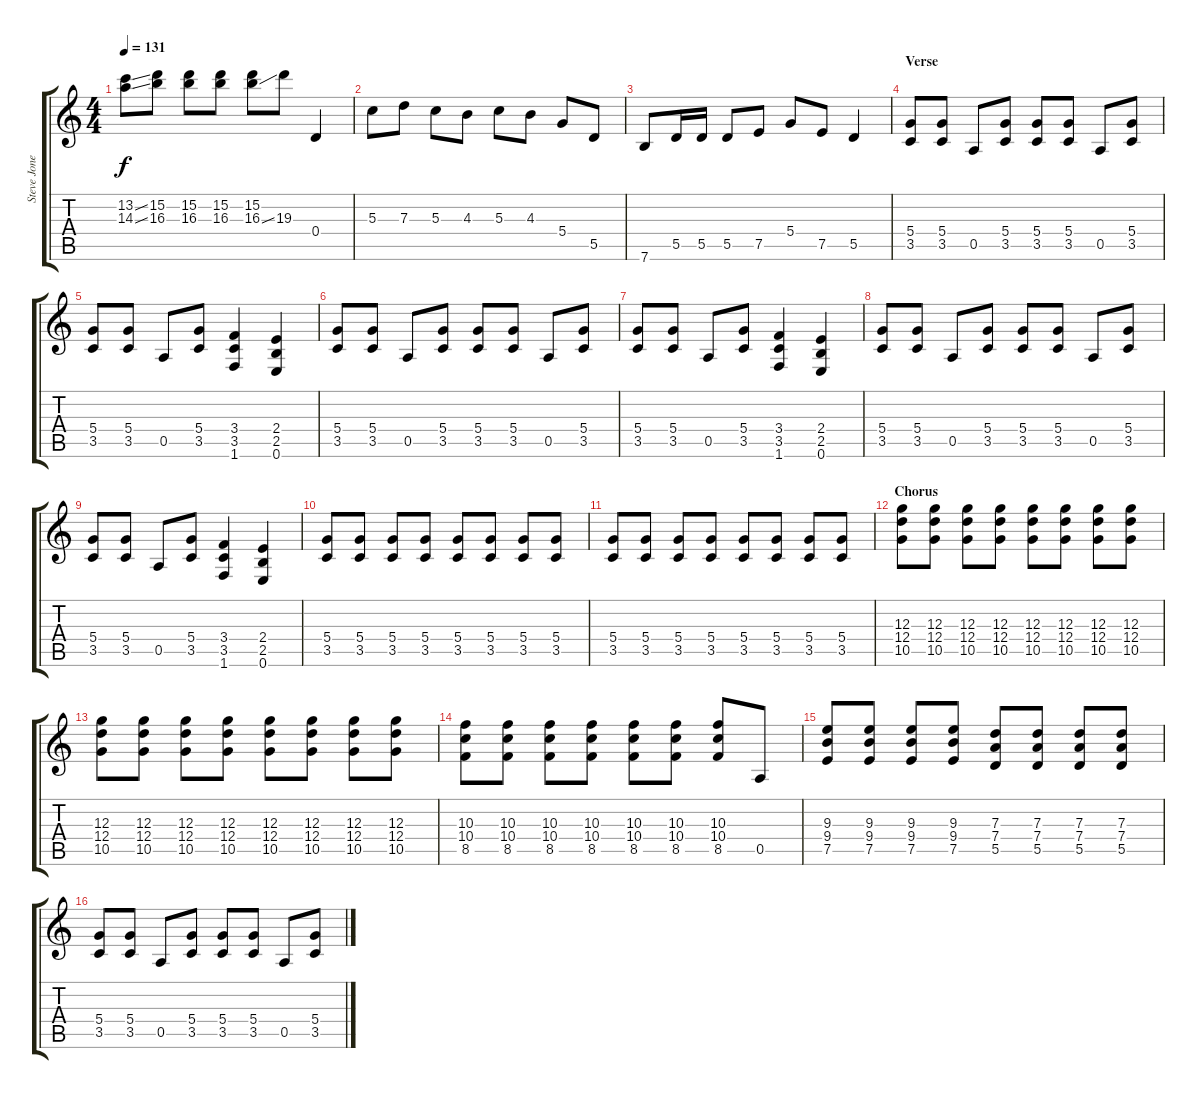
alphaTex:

\track ("Steve Jones" "Steve Jone") {instrument distortionguitar}
\staff {score tabs}
\tuning (E4 B3 G3 D3 A2 E2) {hide}
\ts (4 4)
\tempo 131
\clef g2
\ks c
(13.2{ss} 14.3{ss}).8{dy f} (15.2 16.3).8 (15.2 16.3).8 (15.2 16.3).8 (15.2 16.3{ss}).8 19.3.8 0.4.4 |
5.3.8 7.3.8 5.3.8 4.3.8 5.3.8 4.3.8 5.4.8 5.5.8 |
7.6.8 5.5.16 5.5.16 5.5.8 7.5.8 5.4.8 7.5.8 5.5.4 |
\section ("" "Verse")
(5.4 3.5).8{volume 13} (5.4 3.5).8 0.5.8 (5.4 3.5).8 (5.4 3.5).8 (5.4 3.5).8 0.5.8 (5.4 3.5).8 |
(5.4 3.5).8 (5.4 3.5).8 0.5.8 (5.4 3.5).8 (3.4 3.5 1.6).4 (2.4 2.5 0.6).4 |
(5.4 3.5).8 (5.4 3.5).8 0.5.8 (5.4 3.5).8 (5.4 3.5).8 (5.4 3.5).8 0.5.8 (5.4 3.5).8 |
(5.4 3.5).8 (5.4 3.5).8 0.5.8 (5.4 3.5).8 (3.4 3.5 1.6).4 (2.4 2.5 0.6).4 |
(5.4 3.5).8 (5.4 3.5).8 0.5.8 (5.4 3.5).8 (5.4 3.5).8 (5.4 3.5).8 0.5.8 (5.4 3.5).8 |
(5.4 3.5).8 (5.4 3.5).8 0.5.8 (5.4 3.5).8 (3.4 3.5 1.6).4 (2.4 2.5 0.6).4 |
(5.4 3.5).8 (5.4 3.5).8 (5.4 3.5).8 (5.4 3.5).8 (5.4 3.5).8 (5.4 3.5).8 (5.4 3.5).8 (5.4 3.5).8 |
(5.4 3.5).8 (5.4 3.5).8 (5.4 3.5).8 (5.4 3.5).8 (5.4 3.5).8 (5.4 3.5).8 (5.4 3.5).8 (5.4 3.5).8 |
\section ("" "Chorus")
(12.3 12.4 10.5).8 (12.3 12.4 10.5).8 (12.3 12.4 10.5).8 (12.3 12.4 10.5).8 (12.3 12.4 10.5).8 (12.3 12.4 10.5).8 (12.3 12.4 10.5).8 (12.3 12.4 10.5).8 |
(12.3 12.4 10.5).8 (12.3 12.4 10.5).8 (12.3 12.4 10.5).8 (12.3 12.4 10.5).8 (12.3 12.4 10.5).8 (12.3 12.4 10.5).8 (12.3 12.4 10.5).8 (12.3 12.4 10.5).8 |
(10.3 10.4 8.5).8 (10.3 10.4 8.5).8 (10.3 10.4 8.5).8 (10.3 10.4 8.5).8 (10.3 10.4 8.5).8 (10.3 10.4 8.5).8 (10.3 10.4 8.5).8 0.5.8 |
(9.3 9.4 7.5).8 (9.3 9.4 7.5).8 (9.3 9.4 7.5).8 (9.3 9.4 7.5).8 (7.3 7.4 5.5).8 (7.3 7.4 5.5).8 (7.3 7.4 5.5).8 (7.3 7.4 5.5).8 |
(5.4 3.5).8 (5.4 3.5).8 0.5.8 (5.4 3.5).8 (5.4 3.5).8 (5.4 3.5).8 0.5.8 (5.4 3.5).8
